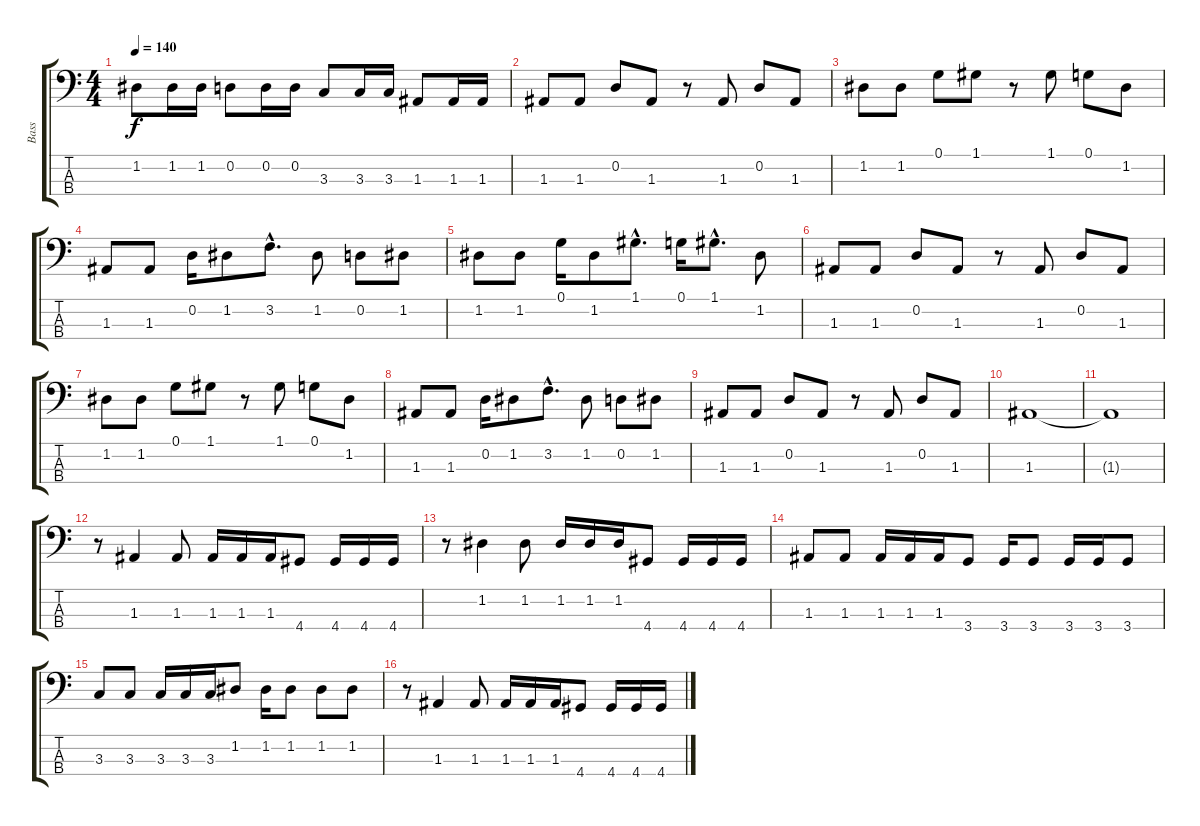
\track ("Bass" "Bass") {instrument electricbasspick}
\staff {score tabs}
\tuning (G2 D2 A1 E1) {hide}
\ts (4 4)
\tempo 140
\clef f4
\ks c
1.2.8{dy f} 1.2.16 1.2.16 0.2.8 0.2.16 0.2.16 3.3.8 3.3.16 3.3.16 1.3.8 1.3.16 1.3.16 |
1.3.8 1.3.8 0.2.8 1.3.8 r.8 1.3.8 0.2.8 1.3.8 |
1.2.8 1.2.8 0.1.8 1.1.8 r.8 1.1.8 0.1.8 1.2.8 |
1.3.8 1.3.8 0.2.16 1.2.8 3.2{hac}.8{d} 1.2.8 0.2.8 1.2.8 |
1.2.8 1.2.8 0.1.16 1.2.8 1.1{hac}.8{d} 0.1.16 1.1{hac}.8{d} 1.2.8 |
1.3.8 1.3.8 0.2.8 1.3.8 r.8 1.3.8 0.2.8 1.3.8 |
1.2.8 1.2.8 0.1.8 1.1.8 r.8 1.1.8 0.1.8 1.2.8 |
1.3.8 1.3.8 0.2.16 1.2.8 3.2{hac}.8{d} 1.2.8 0.2.8 1.2.8 |
1.3.8 1.3.8 0.2.8 1.3.8 r.8 1.3.8 0.2.8 1.3.8 |
1.3.1 |
1.3{t}.1 |
r.8 1.3.4 1.3.8 1.3.16 1.3.16 1.3.16 4.4.8 4.4.16 4.4.16 4.4.16 |
r.8 1.2.4 1.2.8 1.2.16 1.2.16 1.2.16 4.4.8 4.4.16 4.4.16 4.4.16 |
1.3.8 1.3.8 1.3.16 1.3.16 1.3.16 3.4.8 3.4.16 3.4.8 3.4.16 3.4.16 3.4.8 |
3.3.8 3.3.8 3.3.16 3.3.16 3.3.16 1.2.8 1.2.16 1.2.8 1.2.8 1.2.8 |
r.8 1.3.4 1.3.8 1.3.16 1.3.16 1.3.16 4.4.8 4.4.16 4.4.16 4.4.16
